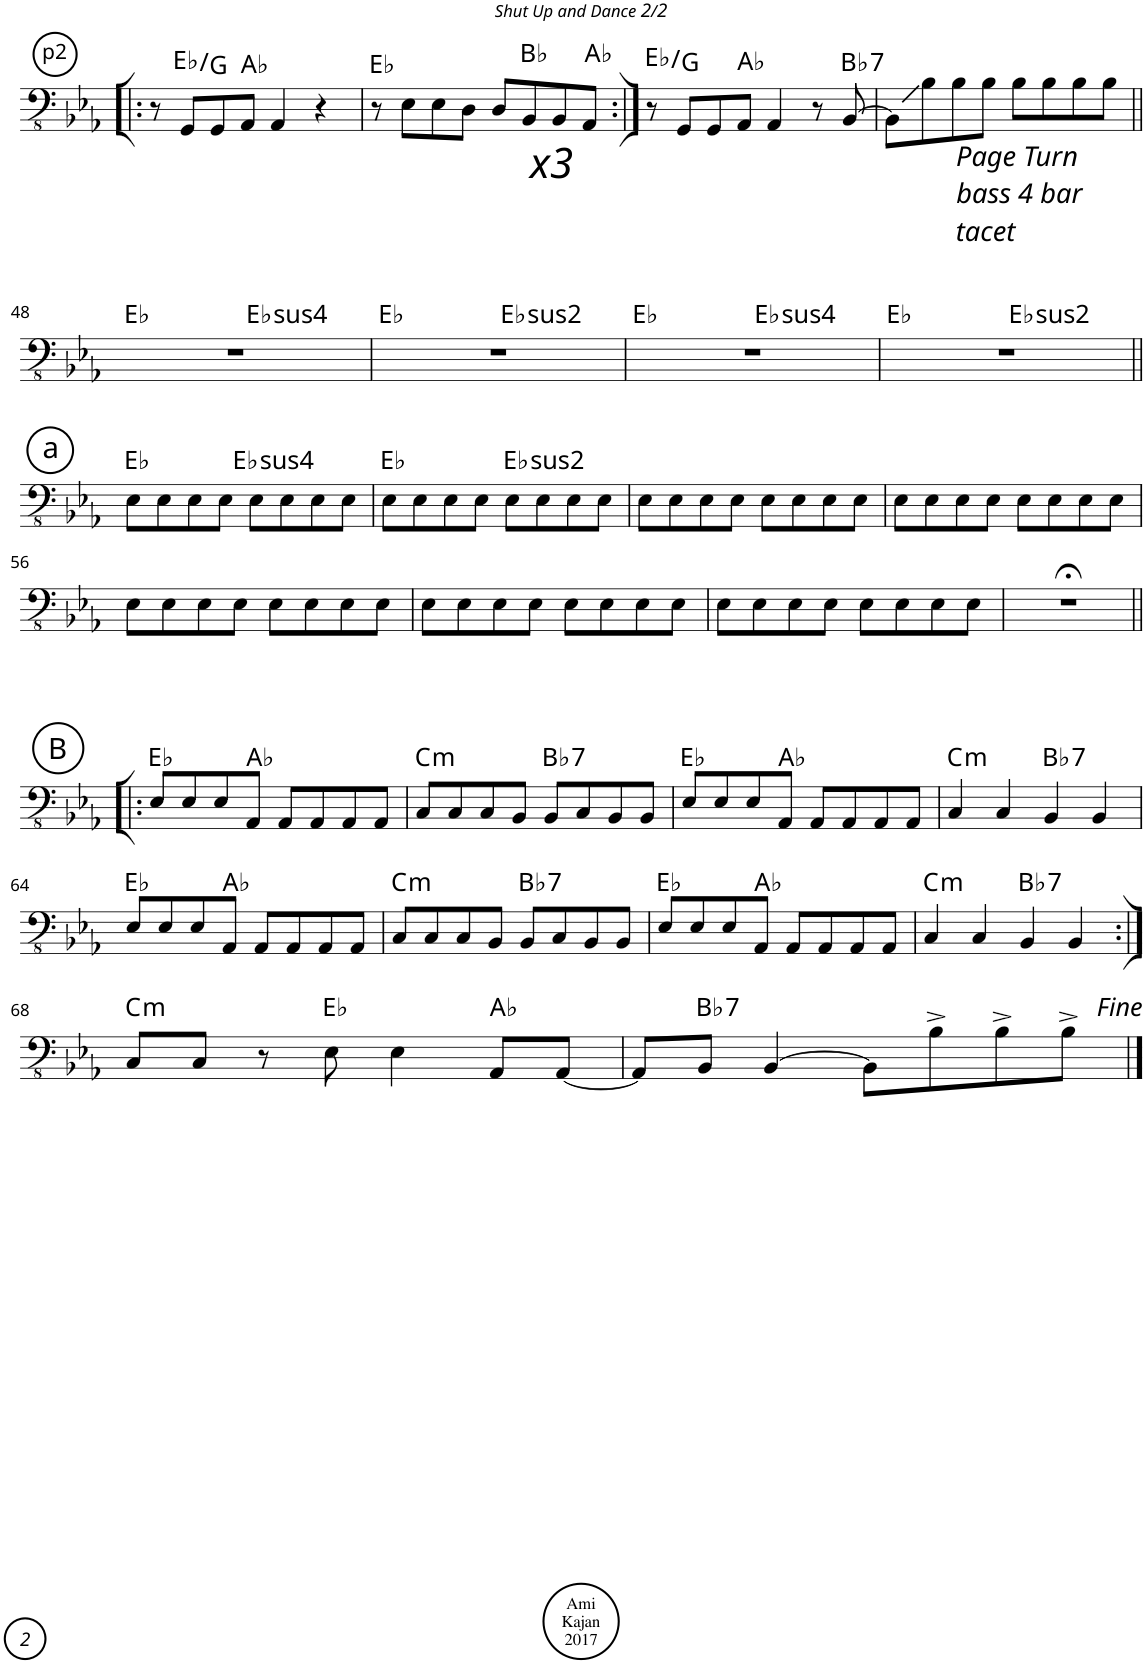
**kern	**harte
*part1	*part1
*staff1	*
*I"Akustinen basso	*
*I'Basso	*
!!LO:PB:g=z
*clefFv4	*
*k[b-e-a-]	*
*M4/4	*
*met(c)	*
!!LO:REH:place=s1:a:cj:enc=circle:t=p2
=44!|:	=44!|:
8r	.
8GGG/L	Eb:maj/3
8GGG/	.
8AAA-/J	Ab:maj
4AAA-/	.
4r	.
=45	=45
8r	Eb:maj
8EE-\L	.
8EE-\	.
8DD\J	.
8DD/L	.
8BBB-/	Bb:maj
8BBB-/	.
!LO:TX:b:i:t=x3	!
8AAA-/J	Ab:maj
=46:|!	=46:|!
8r	Eb:maj/3
8GGG/L	.
8GGG/	.
8AAA-/J	Ab:maj
4AAA-/	.
8r	.
!	!LO:H:kt=7
[8BBB-/	Bb:7
=47	=47
8BBB-\L]	.
8BB-\	.
8BB-\	.
8BB-\J	.
8BB-\L	.
8BB-\	.
8BB-\	.
!LO:TX:b:i:t=Page Turn	!
!LO:TX:b:t=bass 4 bar	!
!LO:TX:b:t=tacet	!
8BB-\J	.
!!LO:LB:g=z
=48||	=48||
*^	*
1r	2ryy	Eb:maj
!	!	!LO:H:kt=4
.	2ryy	Eb:sus4
=49	=49	=49
1r	2ryy	Eb:maj
!	!	!LO:H:kt=2
.	2ryy	Eb:(1,2,5)
=50	=50	=50
1r	2ryy	Eb:maj
!	!	!LO:H:kt=4
.	2ryy	Eb:sus4
=51	=51	=51
1r	2ryy	Eb:maj
!	!	!LO:H:kt=2
.	2ryy	Eb:(1,2,5)
*v	*v	*
!!LO:LB:g=z
!!LO:REH:place=s1:a:cj:enc=circle:fs=14:t=a
=52||	=52||
8EE-\L	Eb:maj
8EE-\	.
8EE-\	.
8EE-\J	.
!	!LO:H:kt=4
8EE-\L	Eb:sus4
8EE-\	.
8EE-\	.
8EE-\J	.
=53	=53
8EE-\L	Eb:maj
8EE-\	.
8EE-\	.
8EE-\J	.
!	!LO:H:kt=2
8EE-\L	Eb:(1,2,5)
8EE-\	.
8EE-\	.
8EE-\J	.
=54	=54
8EE-\L	.
8EE-\	.
8EE-\	.
8EE-\J	.
8EE-\L	.
8EE-\	.
8EE-\	.
8EE-\J	.
=55	=55
8EE-\L	.
8EE-\	.
8EE-\	.
8EE-\J	.
8EE-\L	.
8EE-\	.
8EE-\	.
8EE-\J	.
!!LO:LB:g=z
=56	=56
8EE-\L	.
8EE-\	.
8EE-\	.
8EE-\J	.
8EE-\L	.
8EE-\	.
8EE-\	.
8EE-\J	.
=57	=57
8EE-\L	.
8EE-\	.
8EE-\	.
8EE-\J	.
8EE-\L	.
8EE-\	.
8EE-\	.
8EE-\J	.
=58	=58
8EE-\L	.
8EE-\	.
8EE-\	.
8EE-\J	.
8EE-\L	.
8EE-\	.
8EE-\	.
8EE-\J	.
=59	=59
1r;<	.
!!LO:LB:g=z
!!LO:REH:place=s1:a:cj:enc=circle:fs=14:t=B
=60!|:	=60!|:
8EE-/L	Eb:maj
8EE-/	.
8EE-/	.
8AAA-/J	Ab:maj
8AAA-/L	.
8AAA-/	.
8AAA-/	.
8AAA-/J	.
=61	=61
!	!LO:H:kt=m
8CC/L	C:min
8CC/	.
8CC/	.
8BBB-/J	.
!	!LO:H:kt=7
8BBB-/L	Bb:7
8CC/	.
8BBB-/	.
8BBB-/J	.
=62	=62
8EE-/L	Eb:maj
8EE-/	.
8EE-/	.
8AAA-/J	Ab:maj
8AAA-/L	.
8AAA-/	.
8AAA-/	.
8AAA-/J	.
=63	=63
!	!LO:H:kt=m
4CC/	C:min
4CC/	.
!	!LO:H:kt=7
4BBB-/	Bb:7
4BBB-/	.
!!LO:LB:g=z
=64	=64
8EE-/L	Eb:maj
8EE-/	.
8EE-/	.
8AAA-/J	Ab:maj
8AAA-/L	.
8AAA-/	.
8AAA-/	.
8AAA-/J	.
=65	=65
!	!LO:H:kt=m
8CC/L	C:min
8CC/	.
8CC/	.
8BBB-/J	.
!	!LO:H:kt=7
8BBB-/L	Bb:7
8CC/	.
8BBB-/	.
8BBB-/J	.
=66	=66
8EE-/L	Eb:maj
8EE-/	.
8EE-/	.
8AAA-/J	Ab:maj
8AAA-/L	.
8AAA-/	.
8AAA-/	.
8AAA-/J	.
=67	=67
!	!LO:H:kt=m
4CC/	C:min
4CC/	.
!	!LO:H:kt=7
4BBB-/	Bb:7
4BBB-/	.
!!LO:LB:g=z
=68:|!	=68:|!
!	!LO:H:kt=m
8CC/L	C:min
8CC/J	.
8r	.
8EE-\	Eb:maj
4EE-\	.
8AAA-/L	Ab:maj
[8AAA-/J	.
=69	=69
8AAA-/L]	.
!	!LO:H:kt=7
8BBB-/J	Bb:7
[4BBB-/	.
8BBB-\L]	.
8BB-^\	.
8BB-^\	.
8BB-^\J	.
==	==
*-	*-
